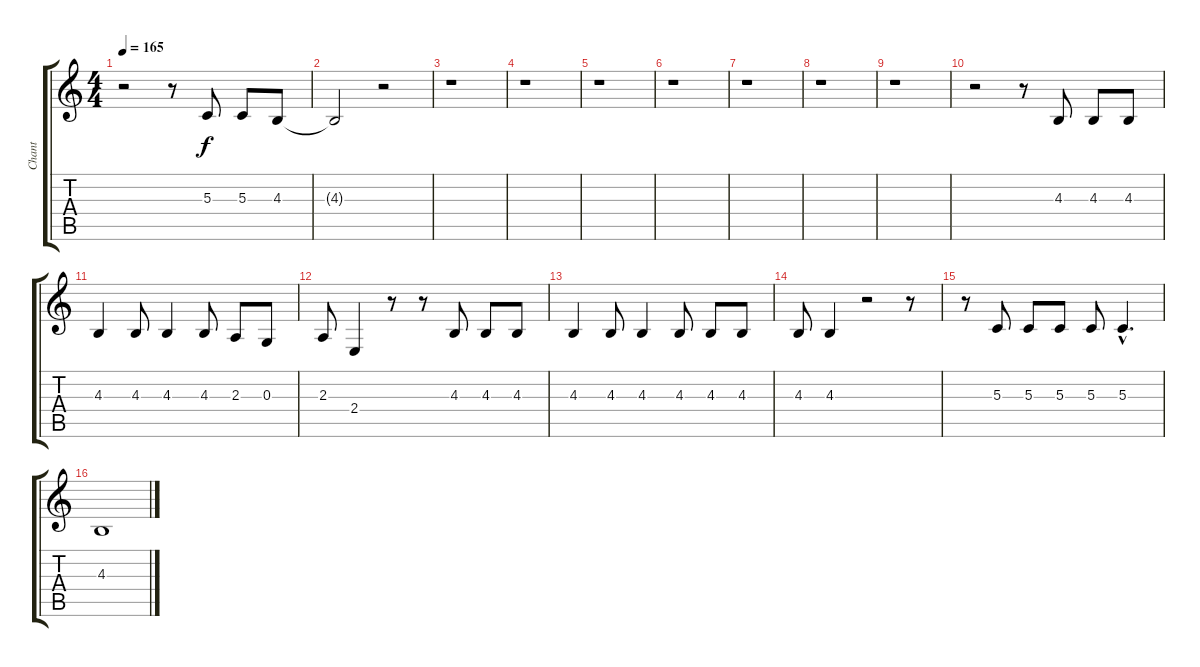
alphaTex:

\track ("Chant" "Chant") {instrument lead2sawtooth}
\staff {score tabs}
\tuning (E4 B3 G3 D3 A2 E2) {hide}
\ts (4 4)
\tempo 165
\clef g2
\ks c
r.2{dy f} r.8 5.3.8 5.3.8 4.3.8 |
4.3{t}.2 r.2 |
r.1 |
r.1 |
r.1 |
r.1 |
r.1 |
r.1 |
r.1 |
r.2 r.8 4.3.8 4.3.8 4.3.8 |
4.3.4 4.3.8 4.3.4 4.3.8 2.3.8 0.3.8 |
2.3.8 2.4.4 r.8 r.8 4.3.8 4.3.8 4.3.8 |
4.3.4 4.3.8 4.3.4 4.3.8 4.3.8 4.3.8 |
4.3.8 4.3.4 r.2 r.8 |
r.8 5.3.8 5.3.8 5.3.8 5.3.8 5.3{hac}.4{d} |
4.3.1
